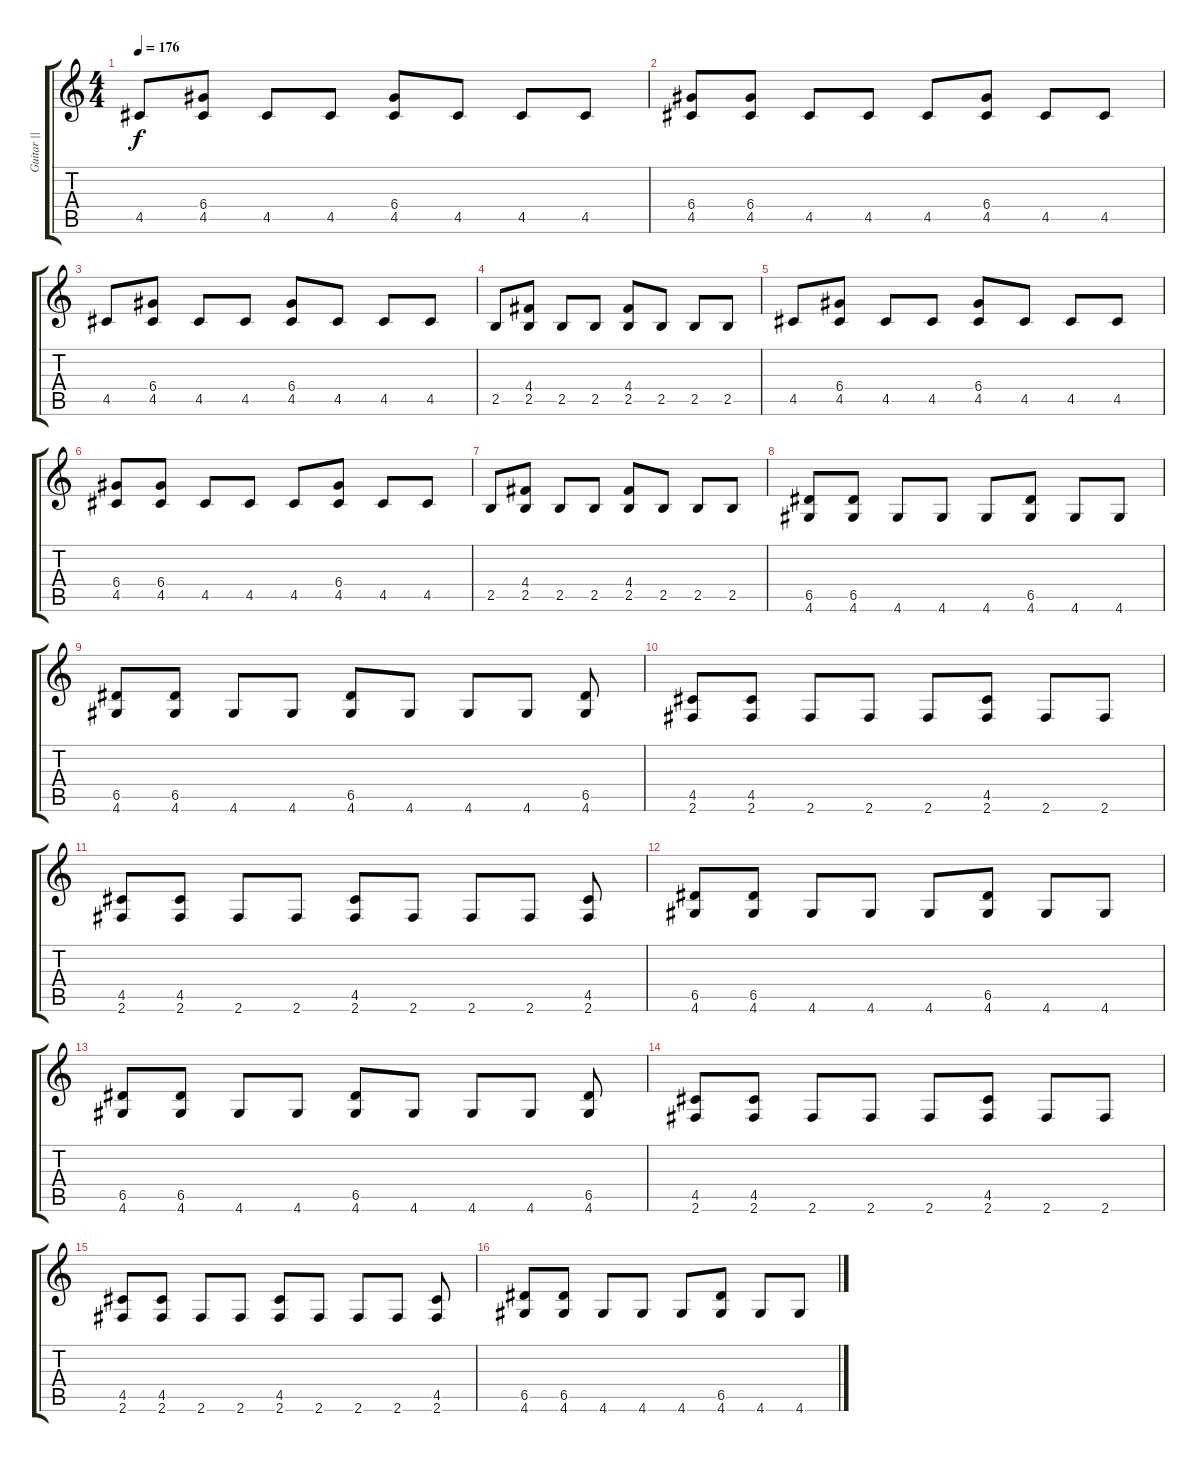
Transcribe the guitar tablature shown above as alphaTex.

\track ("Guitar ||" "Guitar ||") {instrument distortionguitar}
\staff {score tabs}
\tuning (E4 B3 G3 D3 A2 E2) {hide}
\ts (4 4)
\tempo 176
\clef g2
\ks c
4.5.8{dy f} (6.4 4.5).8 4.5.8 4.5.8 (6.4 4.5).8 4.5.8 4.5.8 4.5.8 |
(6.4 4.5).8 (6.4 4.5).8 4.5.8 4.5.8 4.5.8 (6.4 4.5).8 4.5.8 4.5.8 |
4.5.8 (6.4 4.5).8 4.5.8 4.5.8 (6.4 4.5).8 4.5.8 4.5.8 4.5.8 |
2.5.8 (4.4 2.5).8 2.5.8 2.5.8 (4.4 2.5).8 2.5.8 2.5.8 2.5.8 |
4.5.8 (6.4 4.5).8 4.5.8 4.5.8 (6.4 4.5).8 4.5.8 4.5.8 4.5.8 |
(6.4 4.5).8 (6.4 4.5).8 4.5.8 4.5.8 4.5.8 (6.4 4.5).8 4.5.8 4.5.8 |
2.5.8 (4.4 2.5).8 2.5.8 2.5.8 (4.4 2.5).8 2.5.8 2.5.8 2.5.8 |
(6.5 4.6).8 (6.5 4.6).8 4.6.8 4.6.8 4.6.8 (6.5 4.6).8 4.6.8 4.6.8 |
(6.5 4.6).8 (6.5 4.6).8 4.6.8 4.6.8 (6.5 4.6).8 4.6.8 4.6.8 4.6.8 (6.5 4.6).8 |
(4.5 2.6).8 (4.5 2.6).8 2.6.8 2.6.8 2.6.8 (4.5 2.6).8 2.6.8 2.6.8 |
(4.5 2.6).8 (4.5 2.6).8 2.6.8 2.6.8 (4.5 2.6).8 2.6.8 2.6.8 2.6.8 (4.5 2.6).8 |
(6.5 4.6).8 (6.5 4.6).8 4.6.8 4.6.8 4.6.8 (6.5 4.6).8 4.6.8 4.6.8 |
(6.5 4.6).8 (6.5 4.6).8 4.6.8 4.6.8 (6.5 4.6).8 4.6.8 4.6.8 4.6.8 (6.5 4.6).8 |
(4.5 2.6).8 (4.5 2.6).8 2.6.8 2.6.8 2.6.8 (4.5 2.6).8 2.6.8 2.6.8 |
(4.5 2.6).8 (4.5 2.6).8 2.6.8 2.6.8 (4.5 2.6).8 2.6.8 2.6.8 2.6.8 (4.5 2.6).8 |
(6.5 4.6).8 (6.5 4.6).8 4.6.8 4.6.8 4.6.8 (6.5 4.6).8 4.6.8 4.6.8
